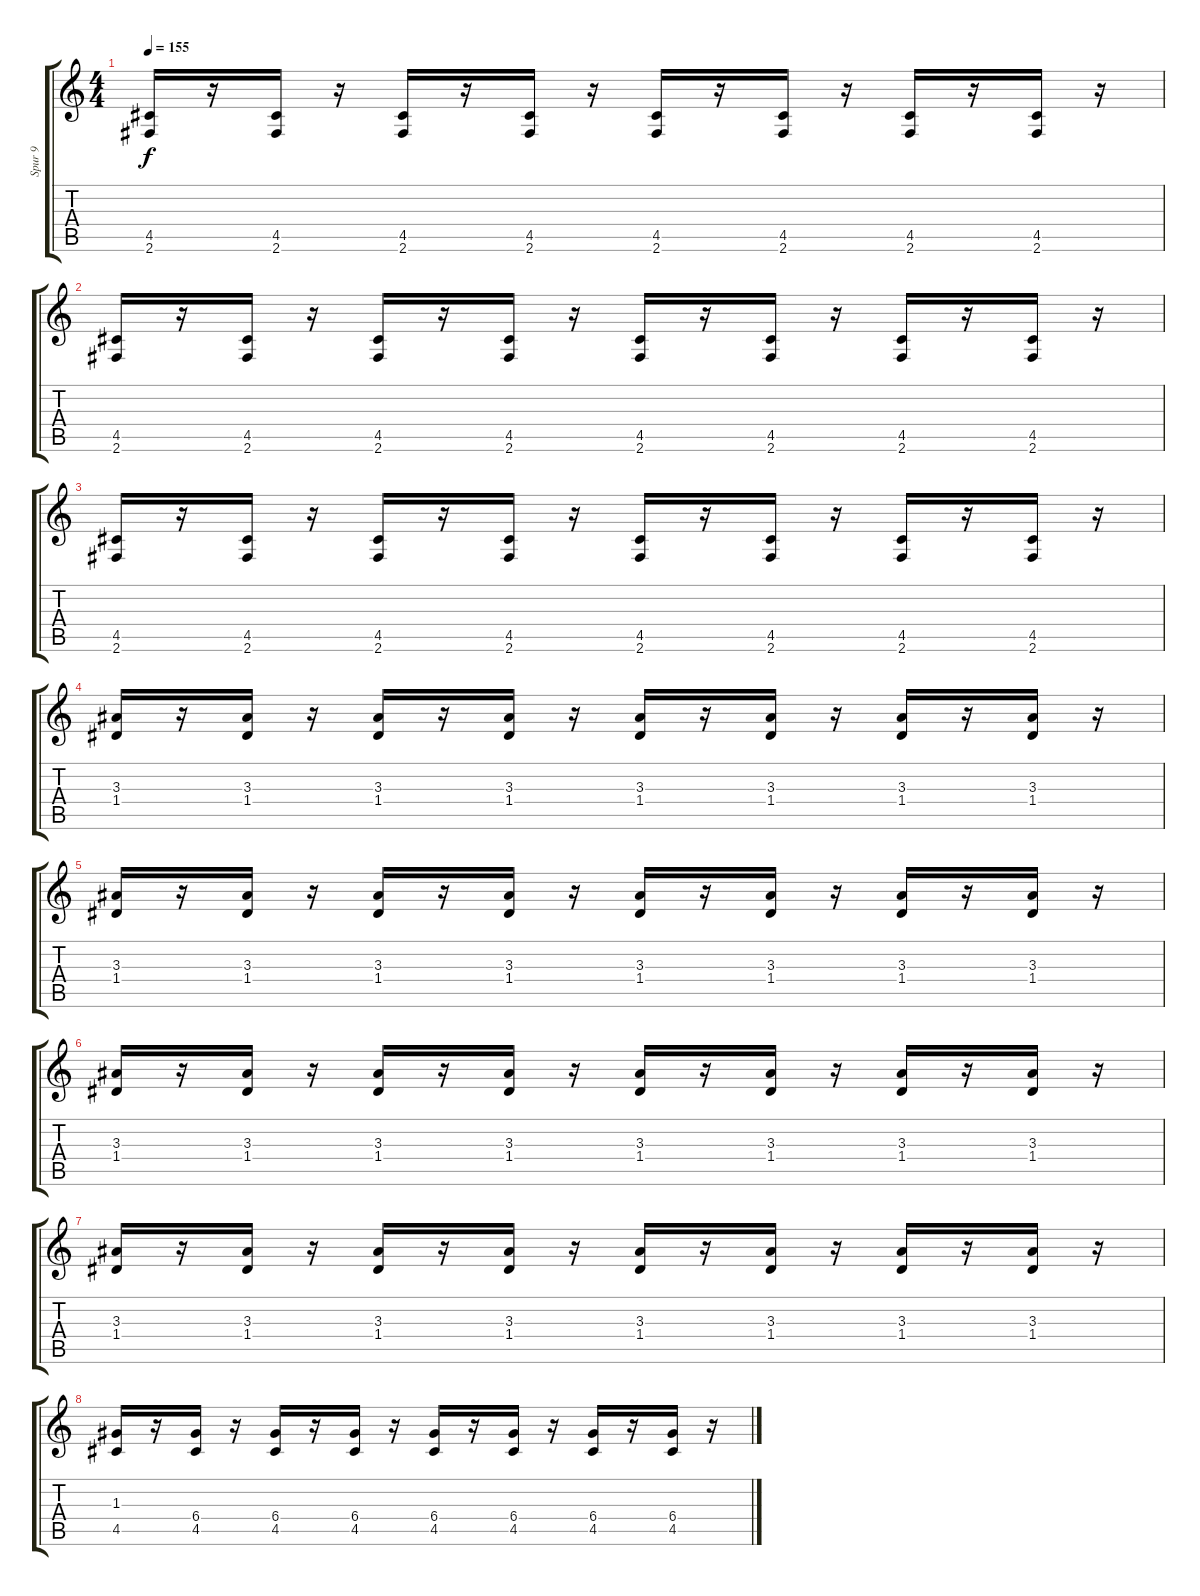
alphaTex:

\track ("Spur 9" "Spur 9") {instrument electricguitarmuted}
\staff {score tabs}
\tuning (E4 B3 G3 D3 A2 E2) {hide}
\ts (4 4)
\tempo 155
\clef g2
\ks c
(4.5 2.6).16{dy f} r.16 (4.5 2.6).16 r.16 (4.5 2.6).16 r.16 (4.5 2.6).16 r.16 (4.5 2.6).16 r.16 (4.5 2.6).16 r.16 (4.5 2.6).16 r.16 (4.5 2.6).16 r.16 |
(4.5 2.6).16 r.16 (4.5 2.6).16 r.16 (4.5 2.6).16 r.16 (4.5 2.6).16 r.16 (4.5 2.6).16 r.16 (4.5 2.6).16 r.16 (4.5 2.6).16 r.16 (4.5 2.6).16 r.16 |
(4.5 2.6).16 r.16 (4.5 2.6).16 r.16 (4.5 2.6).16 r.16 (4.5 2.6).16 r.16 (4.5 2.6).16 r.16 (4.5 2.6).16 r.16 (4.5 2.6).16 r.16 (4.5 2.6).16 r.16 |
(3.3 1.4).16 r.16 (3.3 1.4).16 r.16 (3.3 1.4).16 r.16 (3.3 1.4).16 r.16 (3.3 1.4).16 r.16 (3.3 1.4).16 r.16 (3.3 1.4).16 r.16 (3.3 1.4).16 r.16 |
(3.3 1.4).16 r.16 (3.3 1.4).16 r.16 (3.3 1.4).16 r.16 (3.3 1.4).16 r.16 (3.3 1.4).16 r.16 (3.3 1.4).16 r.16 (3.3 1.4).16 r.16 (3.3 1.4).16 r.16 |
(3.3 1.4).16 r.16 (3.3 1.4).16 r.16 (3.3 1.4).16 r.16 (3.3 1.4).16 r.16 (3.3 1.4).16 r.16 (3.3 1.4).16 r.16 (3.3 1.4).16 r.16 (3.3 1.4).16 r.16 |
(3.3 1.4).16 r.16 (3.3 1.4).16 r.16 (3.3 1.4).16 r.16 (3.3 1.4).16 r.16 (3.3 1.4).16 r.16 (3.3 1.4).16 r.16 (3.3 1.4).16 r.16 (3.3 1.4).16 r.16 |
(1.3 4.5).16 r.16 (6.4 4.5).16 r.16 (6.4 4.5).16 r.16 (6.4 4.5).16 r.16 (6.4 4.5).16 r.16 (6.4 4.5).16 r.16 (6.4 4.5).16 r.16 (6.4 4.5).16 r.16
